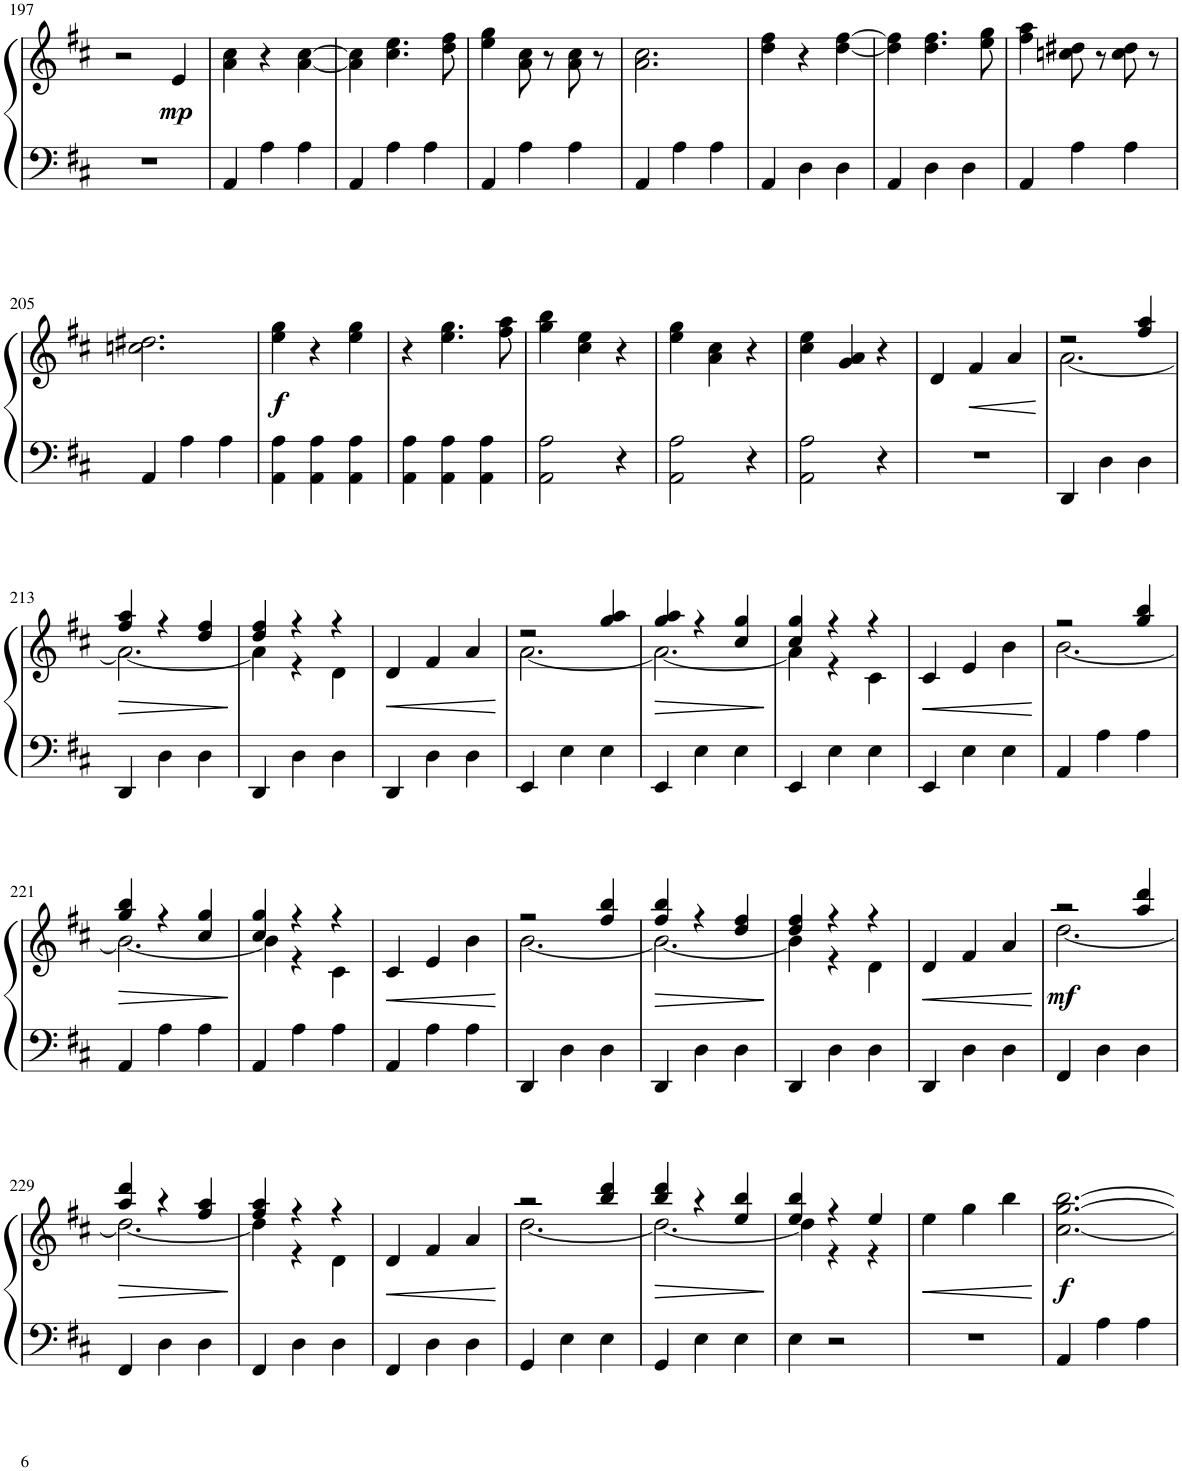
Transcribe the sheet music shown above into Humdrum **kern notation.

**kern	**kern	**dynam
*part1	*part1	*part1
*staff2	*staff1	*staff1/2
*I"Piano	*	*
*I'Pno.	*	*
!!LO:PB:g=z
*clefF4	*clefG2	*
*k[f#c#]	*k[f#c#]	*
*M3/4	*M3/4	*
=197	=197	=197
2.r	2r	.
!	!	!LO:DY:b
.	4e/	mp
=198	=198	=198
4AA/	4a\ 4cc#\	.
4A\	4r	.
4A\	[4a\ [4cc#\	.
=199	=199	=199
4AA/	4a\] 4cc#\]	.
4A\	4.cc#\ 4.ee\	.
4A\	.	.
.	8dd\ 8ff#\	.
=200	=200	=200
4AA/	4ee\ 4gg\	.
4A\	8a\ 8cc#\	.
.	8r	.
4A\	8a\ 8cc#\	.
.	8r	.
=201	=201	=201
4AA/	2.a\ 2.cc#\	.
4A\	.	.
4A\	.	.
=202	=202	=202
4AA/	4dd\ 4ff#\	.
4D\	4r	.
4D\	[4dd\ [4ff#\	.
=203	=203	=203
4AA/	4dd\] 4ff#\]	.
4D\	4.dd\ 4.ff#\	.
4D\	.	.
.	8ee\ 8gg\	.
=204	=204	=204
4AA/	4ff#\ 4aa\	.
4A\	8ccn\ 8dd#X\	.
.	8r	.
4A\	8cc\ 8dd#\	.
.	8r	.
!!LO:LB:g=z
=205	=205	=205
4AA/	2.ccn\ 2.dd#X\	.
4A\	.	.
4A\	.	.
=206	=206	=206
!	!	!LO:DY:b
4AA\ 4A\	4ee\ 4gg\	f
4AA\ 4A\	4r	.
4AA\ 4A\	4ee\ 4gg\	.
=207	=207	=207
4AA\ 4A\	4r	.
4AA\ 4A\	4.ee\ 4.gg\	.
4AA\ 4A\	.	.
.	8ff#\ 8aa\	.
=208	=208	=208
2AA\ 2A\	4gg\ 4bb\	.
.	4cc#\ 4ee\	.
4r	4r	.
=209	=209	=209
2AA\ 2A\	4ee\ 4gg\	.
.	4a\ 4cc#\	.
4r	4r	.
=210	=210	=210
2AA\ 2A\	4cc#\ 4ee\	.
.	4g/ 4a/	.
4r	4r	.
=211	=211	=211
2.r	4d/	.
!	!	!LO:HP:b
.	4f#/	<
.	4a/	.
.	.	[
=212	=212	=212
*	*^	*
4DD/	2r	[2.a\	.
4D\	.	.	.
4D\	4ff#/ 4aa/	.	.
!!LO:LB:g=z	!!
=213	=213	=213	=213
!	!	!	!LO:HP:b
4DD/	4ff#/ 4aa/	2.a\_	>
4D\	4r	.	.
4D\	4dd/ 4ff#/	.	.
*	*v	*v	*
.	.	]
=214	=214	=214
*	*^	*
4DD/	4dd/ 4ff#/	4a\]	.
4D\	4r	4r	.
4D\	4r	4d\	.
=215	=215	=215	=215
!	!	!	!LO:HP:b
*	*v	*v	*
4DD/	4d/	<
4D\	4f#/	.
4D\	4a/	.
.	.	[
=216	=216	=216
*	*^	*
4EE/	2r	[2.a\	.
4E\	.	.	.
4E\	4gg/ 4aa/	.	.
=217	=217	=217	=217
!	!	!	!LO:HP:b
4EE/	4gg/ 4aa/	2.a\_	>
4E\	4r	.	.
4E\	4cc#/ 4gg/	.	.
*	*v	*v	*
.	.	]
=218	=218	=218
*	*^	*
4EE/	4cc#/ 4gg/	4a\]	.
4E\	4r	4r	.
4E\	4r	4c#\	.
=219	=219	=219	=219
!	!	!	!LO:HP:b
*	*v	*v	*
4EE/	4c#/	<
4E\	4e/	.
4E\	4b\	.
.	.	[
=220	=220	=220
*	*^	*
4AA/	2r	[2.b\	.
4A\	.	.	.
4A\	4gg/ 4bb/	.	.
!!LO:LB:g=z	!!
=221	=221	=221	=221
!	!	!	!LO:HP:b
4AA/	4gg/ 4bb/	2.b\_	>
4A\	4r	.	.
4A\	4cc#/ 4gg/	.	.
*	*v	*v	*
.	.	]
=222	=222	=222
*	*^	*
4AA/	4cc#/ 4gg/	4b\]	.
4A\	4r	4r	.
4A\	4r	4c#\	.
=223	=223	=223	=223
!	!	!	!LO:HP:b
*	*v	*v	*
4AA/	4c#/	<
4A\	4e/	.
4A\	4b\	.
.	.	[
=224	=224	=224
*	*^	*
4DD/	2r	[2.b\	.
4D\	.	.	.
4D\	4ff#/ 4bb/	.	.
=225	=225	=225	=225
!	!	!	!LO:HP:b
4DD/	4ff#/ 4bb/	2.b\_	>
4D\	4r	.	.
4D\	4dd/ 4ff#/	.	.
*	*v	*v	*
.	.	]
=226	=226	=226
*	*^	*
4DD/	4dd/ 4ff#/	4b\]	.
4D\	4r	4r	.
4D\	4r	4d\	.
=227	=227	=227	=227
!	!	!	!LO:HP:b
*	*v	*v	*
4DD/	4d/	<
4D\	4f#/	.
4D\	4a/	.
.	.	[
=228	=228	=228
*	*^	*
!	!	!	!LO:DY:b
4FF#/	2r	[2.dd\	mf
4D\	.	.	.
4D\	4aa/ 4ddd/	.	.
!!LO:LB:g=z	!!
=229	=229	=229	=229
!	!	!	!LO:HP:b
4FF#/	4aa/ 4ddd/	2.dd\_	>
4D\	4r	.	.
4D\	4ff#/ 4aa/	.	.
*	*v	*v	*
.	.	]
=230	=230	=230
*	*^	*
4FF#/	4ff#/ 4aa/	4dd\]	.
4D\	4r	4r	.
4D\	4r	4d\	.
=231	=231	=231	=231
!	!	!	!LO:HP:b
*	*v	*v	*
4FF#/	4d/	<
4D\	4f#/	.
4D\	4a/	.
.	.	[
=232	=232	=232
*	*^	*
4GG/	2r	[2.dd\	.
4E\	.	.	.
4E\	4bb/ 4ddd/	.	.
=233	=233	=233	=233
!	!	!	!LO:HP:b
4GG/	4bb/ 4ddd/	2.dd\_	>
4E\	4r	.	.
4E\	4ee/ 4bb/	.	.
*	*v	*v	*
.	.	]
=234	=234	=234
*	*^	*
4E\	4ee/ 4bb/	4dd\]	.
2r	4r	4r	.
.	4ee/	4r	.
=235	=235	=235	=235
!	!	!	!LO:HP:b
*	*v	*v	*
2.r	4ee\	<
.	4gg\	.
.	4bb\	.
.	.	[
=236	=236	=236
!	!	!LO:DY:b
4AA/	[2.cc#\ [2.gg\ [2.bb\	f
4A\	.	.
4A\	.	.
=	=	=
*-	*-	*-
